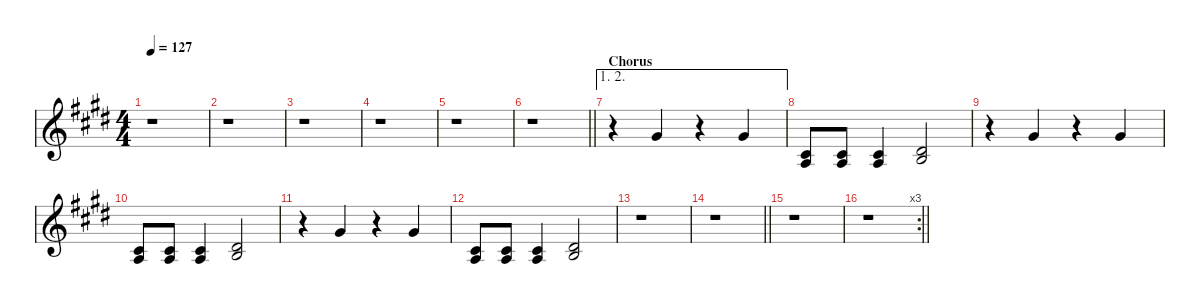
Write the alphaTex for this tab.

\defaultSystemsLayout 4
\hideDynamics
\bracketExtendMode nobrackets
\singleTrackTrackNamePolicy hidden
\multiTrackTrackNamePolicy hidden
\otherSystemsTrackNameOrientation horizontal
\track ("Backing vocals" "tpt.") {defaultSystemsLayout 8 instrument trumpet}
\staff {score}
\tuning (E4 B3 G3 D3 A2 E2)
\ts (4 4)
\tempo 127
\clef g2
\ks e
r.1{dy ff beam Down} |
r.1{beam Down} |
r.1{beam Down} |
r.1{beam Down} |
r.1{beam Down} |
\barLineRight lightlight
r.1{beam Down} |
\ae (1 2)
\section ("" "Chorus")
r.4{beam Down} 4.1{acc #}.4{beam Up} r.4{beam Up} 4.1{acc #}.4{beam Up} |
(2.2{acc #} 2.3{acc forcenatural}).8{beam Up} (2.2{acc #} 2.3{acc forcenatural}).8{beam Up} (2.2{acc #} 2.3{acc forcenatural}).4{beam Up} (4.2{acc #} 4.3{acc forcenatural}).2{beam Up} |
r.4{beam Down} 4.1{acc #}.4{beam Up} r.4{beam Up} 4.1{acc #}.4{beam Up} |
(2.2{acc #} 2.3{acc forcenatural}).8{beam Up} (2.2{acc #} 2.3{acc forcenatural}).8{beam Up} (2.2{acc #} 2.3{acc forcenatural}).4{beam Up} (4.2{acc #} 4.3{acc forcenatural}).2{beam Up} |
r.4{beam Down} 4.1{acc #}.4{beam Up} r.4{beam Up} 4.1{acc #}.4{beam Up} |
(2.2{acc #} 2.3{acc forcenatural}).8{beam Up} (2.2{acc #} 2.3{acc forcenatural}).8{beam Up} (2.2{acc #} 2.3{acc forcenatural}).4{beam Up} (4.2{acc #} 4.3{acc forcenatural}).2{beam Up} |
r.1{beam Down} |
\barLineRight lightlight
r.1{beam Down} |
r.1{beam Down} |
\rc 3
\barLineRight lightlight
r.1{beam Down}
